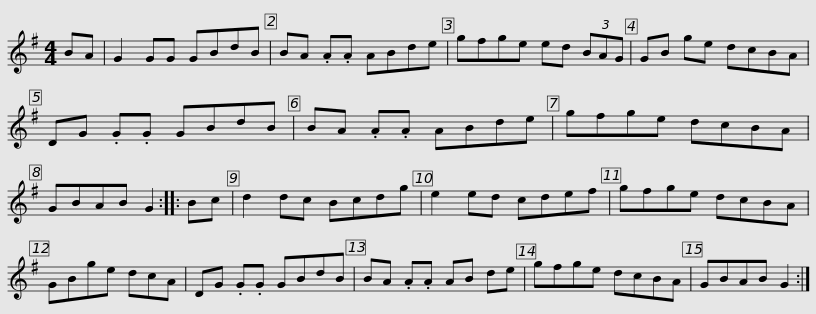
X:1
L:1/8
M:4/4
I:linebreak $
K:G
V:1 treble
V:1
 BA | G2 GG GBdB | BA .A.A ABde | gfge ed (3BAG | GB ge dcBA | %5
 DG .G.G GBdB |$ BA .A.A ABde | gfge dcBA | GBAB G2 :: Bc | %10
 d2 dc Bcdg | e2 ed cdef |$ gfge dcBA | GBge dcA | DG .G.G GBdB | %15
 BA .A.A AB de | gfge dcBA | GBAB G2 :| %18
